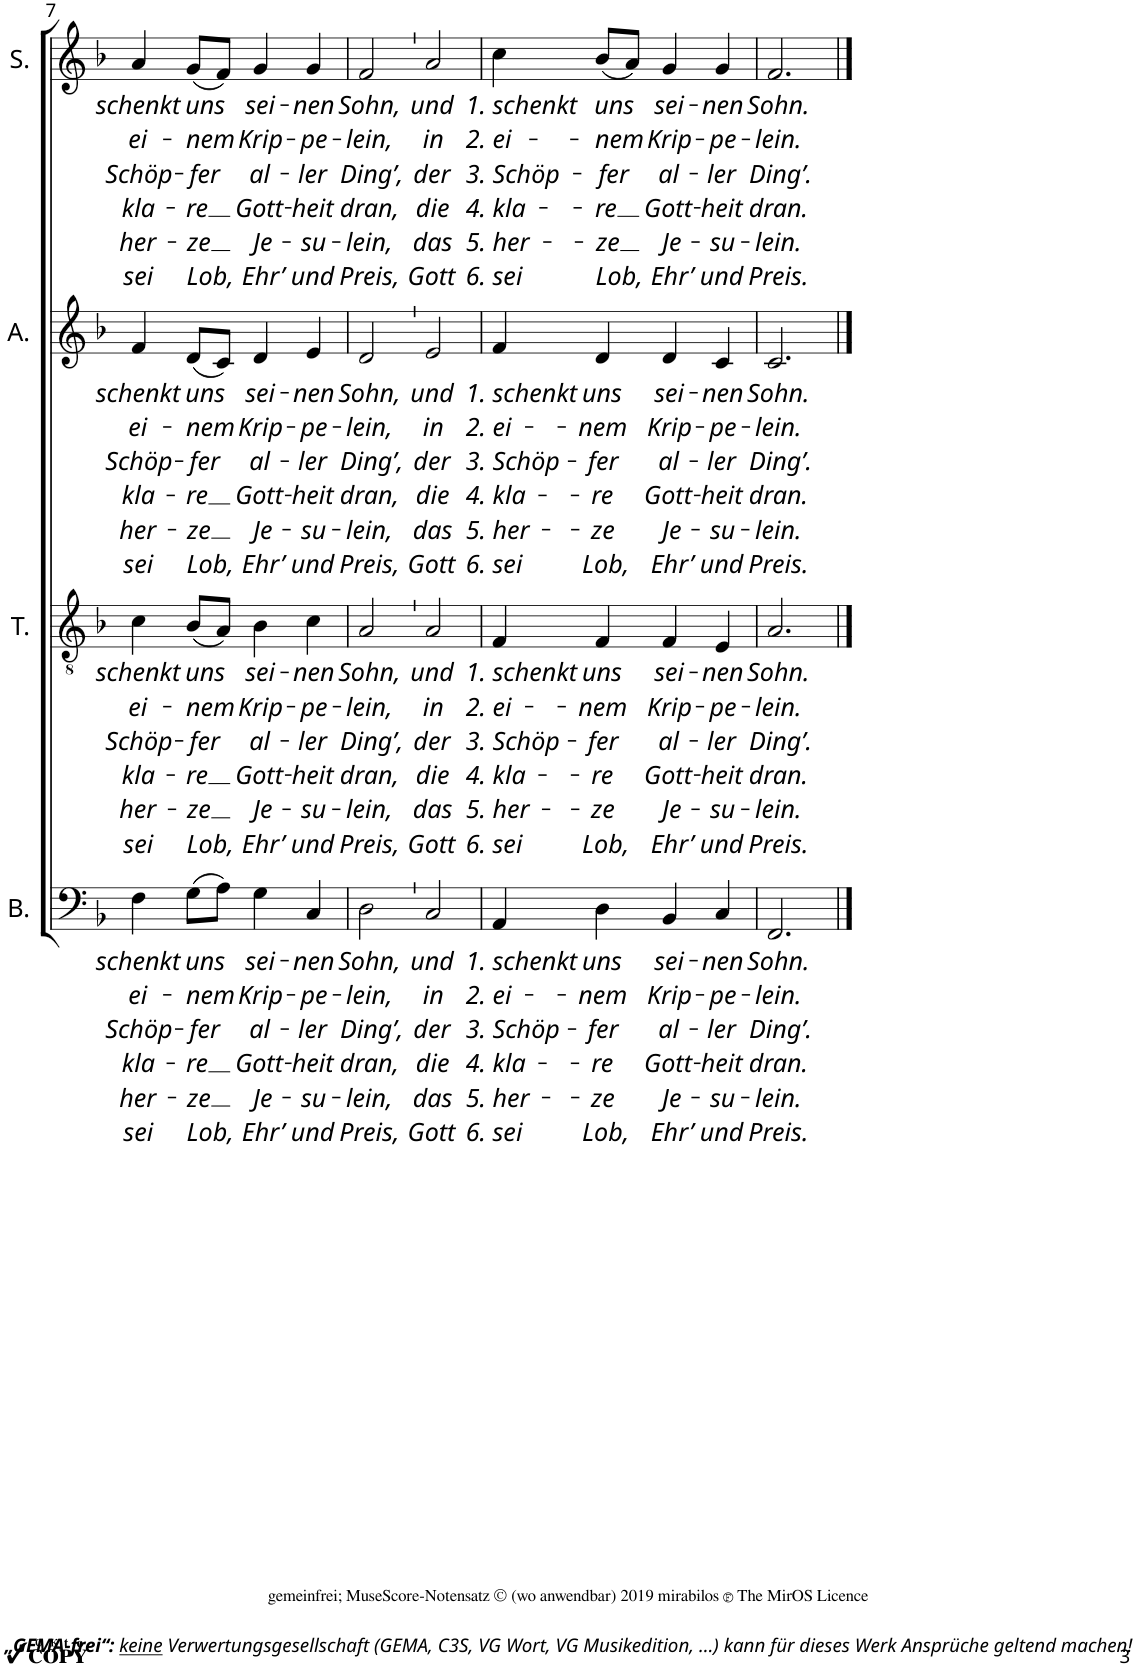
**kern	**text	**text	**text	**text	**text	**text	**kern	**text	**text	**text	**text	**text	**text	**kern	**text	**text	**text	**text	**text	**text	**kern	**text	**text	**text	**text	**text	**text
*part4	*part4	*part4	*part4	*part4	*part4	*part4	*part3	*part3	*part3	*part3	*part3	*part3	*part3	*part2	*part2	*part2	*part2	*part2	*part2	*part2	*part1	*part1	*part1	*part1	*part1	*part1	*part1
*staff4	*staff4	*staff4	*staff4	*staff4	*staff4	*staff4	*staff3	*staff3	*staff3	*staff3	*staff3	*staff3	*staff3	*staff2	*staff2	*staff2	*staff2	*staff2	*staff2	*staff2	*staff1	*staff1	*staff1	*staff1	*staff1	*staff1	*staff1
*I"Baß	*	*	*	*	*	*	*I"Tenor	*	*	*	*	*	*	*I"Alt	*	*	*	*	*	*	*I"Sopran	*	*	*	*	*	*
*I'B.	*	*	*	*	*	*	*I'T.	*	*	*	*	*	*	*I'A.	*	*	*	*	*	*	*I'S.	*	*	*	*	*	*
!!LO:PB:g=z
*clefF4	*	*	*	*	*	*	*clefGv2	*	*	*	*	*	*	*clefG2	*	*	*	*	*	*	*clefG2	*	*	*	*	*	*
*k[b-]	*	*	*	*	*	*	*k[b-]	*	*	*	*	*	*	*k[b-]	*	*	*	*	*	*	*k[b-]	*	*	*	*	*	*
*M4/4	*	*	*	*	*	*	*M4/4	*	*	*	*	*	*	*M4/4	*	*	*	*	*	*	*M4/4	*	*	*	*	*	*
*met(c)	*	*	*	*	*	*	*met(c)	*	*	*	*	*	*	*met(c)	*	*	*	*	*	*	*met(c)	*	*	*	*	*	*
=7	=7	=7	=7	=7	=7	=7	=7	=7	=7	=7	=7	=7	=7	=7	=7	=7	=7	=7	=7	=7	=7	=7	=7	=7	=7	=7	=7
!	!LO:LY:b	!LO:LY:b	!LO:LY:b	!LO:LY:b	!LO:LY:b	!LO:LY:b	!	!LO:LY:b	!LO:LY:b	!LO:LY:b	!LO:LY:b	!LO:LY:b	!LO:LY:b	!	!LO:LY:b	!LO:LY:b	!LO:LY:b	!LO:LY:b	!LO:LY:b	!LO:LY:b	!	!LO:LY:b	!LO:LY:b	!LO:LY:b	!LO:LY:b	!LO:LY:b	!LO:LY:b
4F\	schenkt	ei-	Schöp-	kla-	her-	sei	4c\	schenkt	ei-	Schöp-	kla-	her-	sei	4f/	schenkt	ei-	Schöp-	kla-	her-	sei	4a/	schenkt	ei-	Schöp-	kla-	her-	sei
!	!LO:LY:b	!LO:LY:b	!LO:LY:b	!LO:LY:b	!LO:LY:b	!LO:LY:b	!	!LO:LY:b	!LO:LY:b	!LO:LY:b	!LO:LY:b	!LO:LY:b	!LO:LY:b	!	!LO:LY:b	!LO:LY:b	!LO:LY:b	!LO:LY:b	!LO:LY:b	!LO:LY:b	!	!LO:LY:b	!LO:LY:b	!LO:LY:b	!LO:LY:b	!LO:LY:b	!LO:LY:b
(8G\L	uns	-nem	-fer	-re	-ze	Lob,	(8B-/L	uns	-nem	-fer	-re	-ze	Lob,	(8d/L	uns	-nem	-fer	-re	-ze	Lob,	(8g/L	uns	-nem	-fer	-re	-ze	Lob,
8A\J)	.	.	.	.	.	.	8A/J)	.	.	.	.	.	.	8c/J)	.	.	.	.	.	.	8f/J)	.	.	.	.	.	.
!	!LO:LY:b	!LO:LY:b	!LO:LY:b	!LO:LY:b	!LO:LY:b	!LO:LY:b	!	!LO:LY:b	!LO:LY:b	!LO:LY:b	!LO:LY:b	!LO:LY:b	!LO:LY:b	!	!LO:LY:b	!LO:LY:b	!LO:LY:b	!LO:LY:b	!LO:LY:b	!LO:LY:b	!	!LO:LY:b	!LO:LY:b	!LO:LY:b	!LO:LY:b	!LO:LY:b	!LO:LY:b
4G\	sei-	Krip-	al-	Gott-	Je-	Ehr’	4B-\	sei-	Krip-	al-	Gott-	Je-	Ehr’	4d/	sei-	Krip-	al-	Gott-	Je-	Ehr’	4g/	sei-	Krip-	al-	Gott-	Je-	Ehr’
!	!LO:LY:b	!LO:LY:b	!LO:LY:b	!LO:LY:b	!LO:LY:b	!LO:LY:b	!	!LO:LY:b	!LO:LY:b	!LO:LY:b	!LO:LY:b	!LO:LY:b	!LO:LY:b	!	!LO:LY:b	!LO:LY:b	!LO:LY:b	!LO:LY:b	!LO:LY:b	!LO:LY:b	!	!LO:LY:b	!LO:LY:b	!LO:LY:b	!LO:LY:b	!LO:LY:b	!LO:LY:b
4C/	-nen	-pe-	-ler	-heit	-su-	und	4c\	-nen	-pe-	-ler	-heit	-su-	und	4e/	-nen	-pe-	-ler	-heit	-su-	und	4g/	-nen	-pe-	-ler	-heit	-su-	und
=8	=8	=8	=8	=8	=8	=8	=8	=8	=8	=8	=8	=8	=8	=8	=8	=8	=8	=8	=8	=8	=8	=8	=8	=8	=8	=8	=8
!	!LO:LY:b	!LO:LY:b	!LO:LY:b	!LO:LY:b	!LO:LY:b	!LO:LY:b	!	!LO:LY:b	!LO:LY:b	!LO:LY:b	!LO:LY:b	!LO:LY:b	!LO:LY:b	!	!LO:LY:b	!LO:LY:b	!LO:LY:b	!LO:LY:b	!LO:LY:b	!LO:LY:b	!	!LO:LY:b	!LO:LY:b	!LO:LY:b	!LO:LY:b	!LO:LY:b	!LO:LY:b
2D\	Sohn,	-lein,	Ding’,	dran,	-lein,	Preis,	2A/	Sohn,	-lein,	Ding’,	dran,	-lein,	Preis,	2d/	Sohn,	-lein,	Ding’,	dran,	-lein,	Preis,	2f/	Sohn,	-lein,	Ding’,	dran,	-lein,	Preis,
!	!LO:LY:b	!LO:LY:b	!LO:LY:b	!LO:LY:b	!LO:LY:b	!LO:LY:b	!	!LO:LY:b	!LO:LY:b	!LO:LY:b	!LO:LY:b	!LO:LY:b	!LO:LY:b	!	!LO:LY:b	!LO:LY:b	!LO:LY:b	!LO:LY:b	!LO:LY:b	!LO:LY:b	!	!LO:LY:b	!LO:LY:b	!LO:LY:b	!LO:LY:b	!LO:LY:b	!LO:LY:b
2C/	und	in	der	die	das	Gott	2A/	und	in	der	die	das	Gott	2e/	und	in	der	die	das	Gott	2a/	und	in	der	die	das	Gott
=9	=9	=9	=9	=9	=9	=9	=9	=9	=9	=9	=9	=9	=9	=9	=9	=9	=9	=9	=9	=9	=9	=9	=9	=9	=9	=9	=9
!	!LO:LY:b	!LO:LY:b	!LO:LY:b	!LO:LY:b	!LO:LY:b	!LO:LY:b	!	!LO:LY:b	!LO:LY:b	!LO:LY:b	!LO:LY:b	!LO:LY:b	!LO:LY:b	!	!LO:LY:b	!LO:LY:b	!LO:LY:b	!LO:LY:b	!LO:LY:b	!LO:LY:b	!	!LO:LY:b	!LO:LY:b	!LO:LY:b	!LO:LY:b	!LO:LY:b	!LO:LY:b
4AA/	1. schenkt	2. ei-	3. Schöp-	4. kla-	5. her-	6. sei	4F/	1. schenkt	2. ei-	3. Schöp-	4. kla-	5. her-	6. sei	4f/	1. schenkt	2. ei-	3. Schöp-	4. kla-	5. her-	6. sei	4cc\	1. schenkt	2. ei-	3. Schöp-	4. kla-	5. her-	6. sei
!	!LO:LY:b	!LO:LY:b	!LO:LY:b	!LO:LY:b	!LO:LY:b	!LO:LY:b	!	!LO:LY:b	!LO:LY:b	!LO:LY:b	!LO:LY:b	!LO:LY:b	!LO:LY:b	!	!LO:LY:b	!LO:LY:b	!LO:LY:b	!LO:LY:b	!LO:LY:b	!LO:LY:b	!	!LO:LY:b	!LO:LY:b	!LO:LY:b	!LO:LY:b	!LO:LY:b	!LO:LY:b
4D\	uns	-nem	-fer	-re	-ze	Lob,	4F/	uns	-nem	-fer	-re	-ze	Lob,	4d/	uns	-nem	-fer	-re	-ze	Lob,	(8b-/L	uns	-nem	-fer	-re	-ze	Lob,
.	.	.	.	.	.	.	.	.	.	.	.	.	.	.	.	.	.	.	.	.	8a/J)	.	.	.	.	.	.
!	!LO:LY:b	!LO:LY:b	!LO:LY:b	!LO:LY:b	!LO:LY:b	!LO:LY:b	!	!LO:LY:b	!LO:LY:b	!LO:LY:b	!LO:LY:b	!LO:LY:b	!LO:LY:b	!	!LO:LY:b	!LO:LY:b	!LO:LY:b	!LO:LY:b	!LO:LY:b	!LO:LY:b	!	!LO:LY:b	!LO:LY:b	!LO:LY:b	!LO:LY:b	!LO:LY:b	!LO:LY:b
4BB-/	sei-	Krip-	al-	Gott-	Je-	Ehr’	4F/	sei-	Krip-	al-	Gott-	Je-	Ehr’	4d/	sei-	Krip-	al-	Gott-	Je-	Ehr’	4g/	sei-	Krip-	al-	Gott-	Je-	Ehr’
!	!LO:LY:b	!LO:LY:b	!LO:LY:b	!LO:LY:b	!LO:LY:b	!LO:LY:b	!	!LO:LY:b	!LO:LY:b	!LO:LY:b	!LO:LY:b	!LO:LY:b	!LO:LY:b	!	!LO:LY:b	!LO:LY:b	!LO:LY:b	!LO:LY:b	!LO:LY:b	!LO:LY:b	!	!LO:LY:b	!LO:LY:b	!LO:LY:b	!LO:LY:b	!LO:LY:b	!LO:LY:b
4C/	-nen	-pe-	-ler	-heit	-su-	und	4E/	-nen	-pe-	-ler	-heit	-su-	und	4c/	-nen	-pe-	-ler	-heit	-su-	und	4g/	-nen	-pe-	-ler	-heit	-su-	und
=10	=10	=10	=10	=10	=10	=10	=10	=10	=10	=10	=10	=10	=10	=10	=10	=10	=10	=10	=10	=10	=10	=10	=10	=10	=10	=10	=10
!	!LO:LY:b	!LO:LY:b	!LO:LY:b	!LO:LY:b	!LO:LY:b	!LO:LY:b	!	!LO:LY:b	!LO:LY:b	!LO:LY:b	!LO:LY:b	!LO:LY:b	!LO:LY:b	!	!LO:LY:b	!LO:LY:b	!LO:LY:b	!LO:LY:b	!LO:LY:b	!LO:LY:b	!	!LO:LY:b	!LO:LY:b	!LO:LY:b	!LO:LY:b	!LO:LY:b	!LO:LY:b
2.FF/	Sohn.	-lein.	Ding’.	dran.	-lein.	Preis.	2.A/	Sohn.	-lein.	Ding’.	dran.	-lein.	Preis.	2.c/	Sohn.	-lein.	Ding’.	dran.	-lein.	Preis.	2.f/	Sohn.	-lein.	Ding’.	dran.	-lein.	Preis.
==	==	==	==	==	==	==	==	==	==	==	==	==	==	==	==	==	==	==	==	==	==	==	==	==	==	==	==
*-	*-	*-	*-	*-	*-	*-	*-	*-	*-	*-	*-	*-	*-	*-	*-	*-	*-	*-	*-	*-	*-	*-	*-	*-	*-	*-	*-
